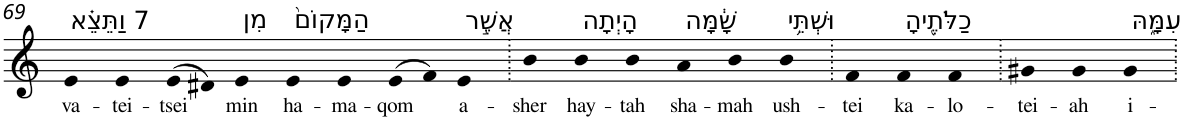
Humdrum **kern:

**kern	**text
*part1	*part1
*staff1	*staff1
*I"Piano	*
*I'Pno	*
!!LO:PB:g=z
*clefG2	*
*k[]	*
=69	=69
!LO:TX:a:t=7 וַתֵּצֵ֗א	!
!	!LO:LY:b
4e	va-
!	!LO:LY:b
4e	-tei-
!	!LO:LY:b
(>8e	-tsei
8d#X)	.
!LO:TX:a:t=מִן	!
!	!LO:LY:b
4e	min
!LO:TX:a:t=הַמָּקוֹם֙	!
!	!LO:LY:b
4e	ha-
!	!LO:LY:b
4e	-ma-
!	!LO:LY:b
(>8e	-qom
8f)	.
!LO:TX:a:t=אֲשֶׁ֣ר	!
!	!LO:LY:b
4e	a-
=70.	=70.
!	!LO:LY:b
4b	-sher
!LO:TX:a:t=הָיְתָה	!
!	!LO:LY:b
4b	hay-
!	!LO:LY:b
4b	-tah
!LO:TX:a:t=שָׁ֔מָּה	!
!	!LO:LY:b
4a	sha-
!	!LO:LY:b
4b	-mah
!LO:TX:a:t=וּשְׁתֵּ֥י	!
!	!LO:LY:b
4b	ush-
=71.	=71.
!	!LO:LY:b
4f	-tei
!LO:TX:a:t=כַלֹּתֶ֖יהָ	!
!	!LO:LY:b
4f	ka-
!	!LO:LY:b
4f	-lo-
=72.	=72.
!	!LO:LY:b
4g#X	-tei-
!	!LO:LY:b
4g#	-ah
!LO:TX:a:t=עִמָּ֑הּ	!
!	!LO:LY:b
4g#	i-
=.	=.
*-	*-
